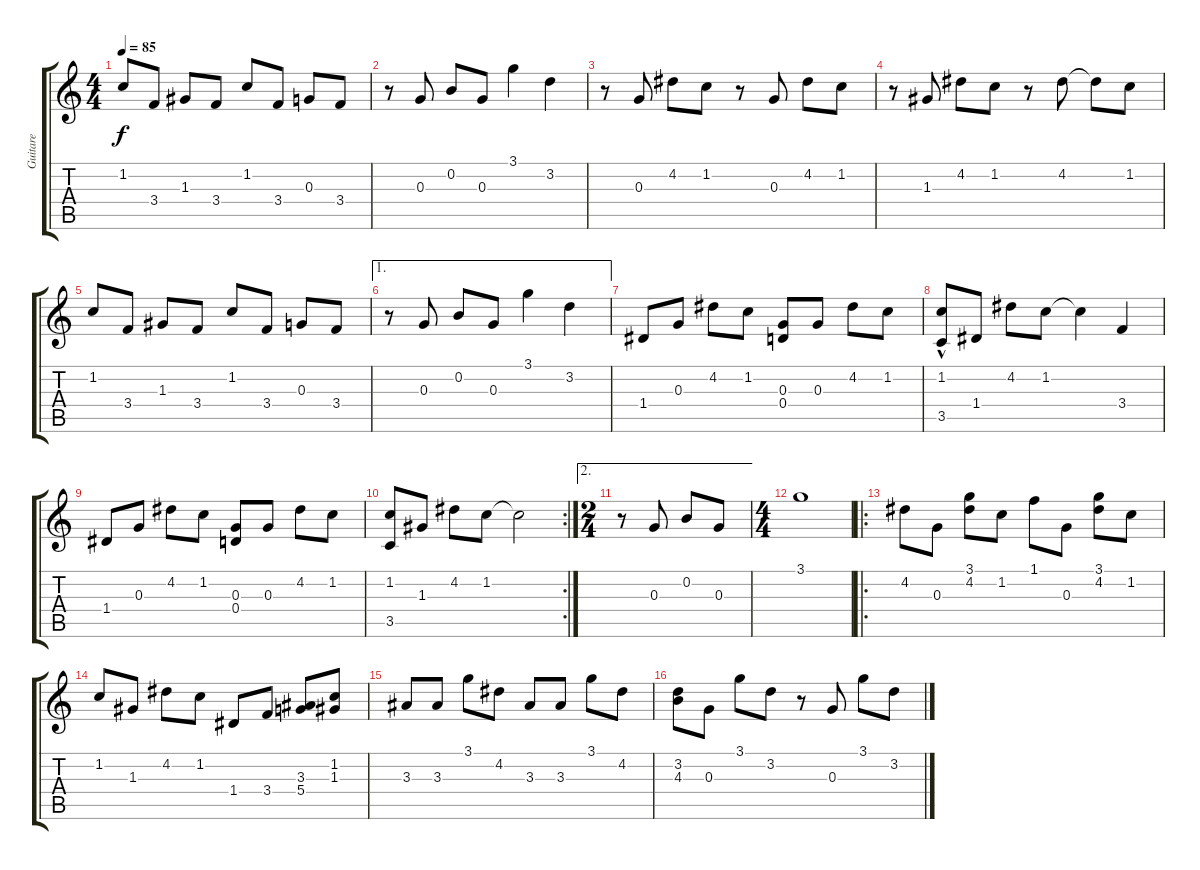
\track ("Guitare" "Guitare") {instrument acousticguitarsteel}
\staff {score tabs}
\tuning (E4 B3 G3 D3 A2 E2) {hide}
\ts (4 4)
\tempo 85
\clef g2
\ks c
1.2.8{dy f} 3.4.8 1.3.8 3.4.8 1.2.8 3.4.8 0.3.8 3.4.8 |
r.8 0.3.8 0.2.8 0.3.8 3.1.4 3.2.4 |
r.8 0.3.8 4.2.8 1.2.8 r.8 0.3.8 4.2.8 1.2.8 |
r.8 1.3.8 4.2.8 1.2.8 r.8 4.2.8 4.2{t}.8 1.2.8 |
1.2.8 3.4.8 1.3.8 3.4.8 1.2.8 3.4.8 0.3.8 3.4.8 |
\ae 1
r.8 0.3.8 0.2.8 0.3.8 3.1.4 3.2.4 |
1.4.8 0.3.8 4.2.8 1.2.8 (0.3 0.4).8 0.3.8 4.2.8 1.2.8 |
(1.2 3.5{hac}).8 1.4.8 4.2.8 1.2.8 1.2{t}.4 3.4.4 |
1.4.8 0.3.8 4.2.8 1.2.8 (0.3 0.4).8 0.3.8 4.2.8 1.2.8 |
\rc 2
(1.2 3.5).8 1.3.8 4.2.8 1.2.8 1.2{t}.2 |
\ae 2
\ts (2 4)
r.8 0.3.8 0.2.8 0.3.8 |
\ts (4 4)
3.1.1 |
\ro
4.2.8 0.3.8 (3.1 4.2).8 1.2.8 1.1.8 0.3.8 (3.1 4.2).8 1.2.8 |
1.2.8 1.3.8 4.2.8 1.2.8 1.4.8 3.4.8 (3.3 5.4).8 (1.2 1.3).8 |
3.3.8 3.3.8 3.1.8 4.2.8 3.3.8 3.3.8 3.1.8 4.2.8 |
(3.2 4.3).8 0.3.8 3.1.8 3.2.8 r.8 0.3.8 3.1.8 3.2.8
